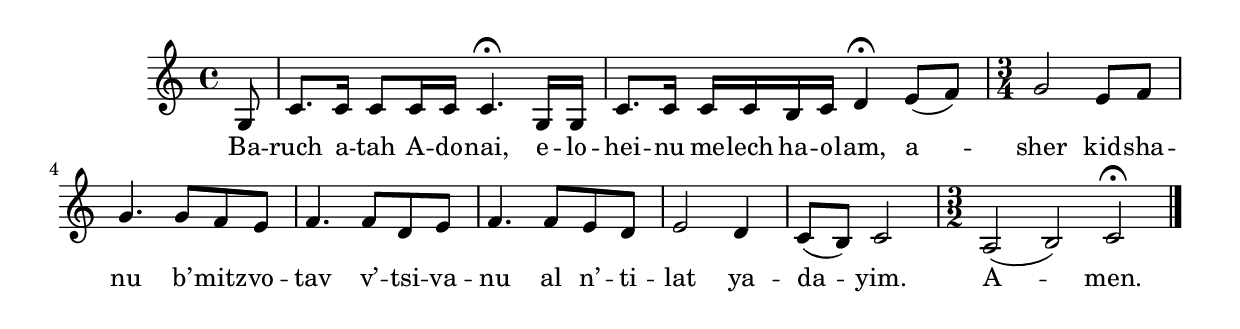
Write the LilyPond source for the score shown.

\version "2.13.50"

\include "defs.ly"

%\header {
%  title = "Thanksgiving for the fruit of the vine"
%}

<<
  \new Staff \relative c' {
    \partial 8 g8
    c8. c16 c8 c16 c c4.\fermata g16 g
    | c8. c16 c c b c d4\fermata e8( f)
    | \time 3/4 g2 e8 f
    | g4. g8 f e 
    | f4. f8 d e
    | f4. f8 e d
    | e2 d4
    | c8( b) c2
    | \time 3/2 a2( b2) c2\fermata \bar "|."
  }
  \addlyrics {
    Ba -- ruch a -- tah A -- do -- nai,
    e -- lo -- hei -- nu me -- lech ha -- o -- lam,
    a -- sher kid -- sha -- nu b’ -- mitz -- vo -- tav
    v’ -- tsi -- va -- nu al n’ -- ti -- lat
    ya -- da -- yim. A -- men.
  }
>>
